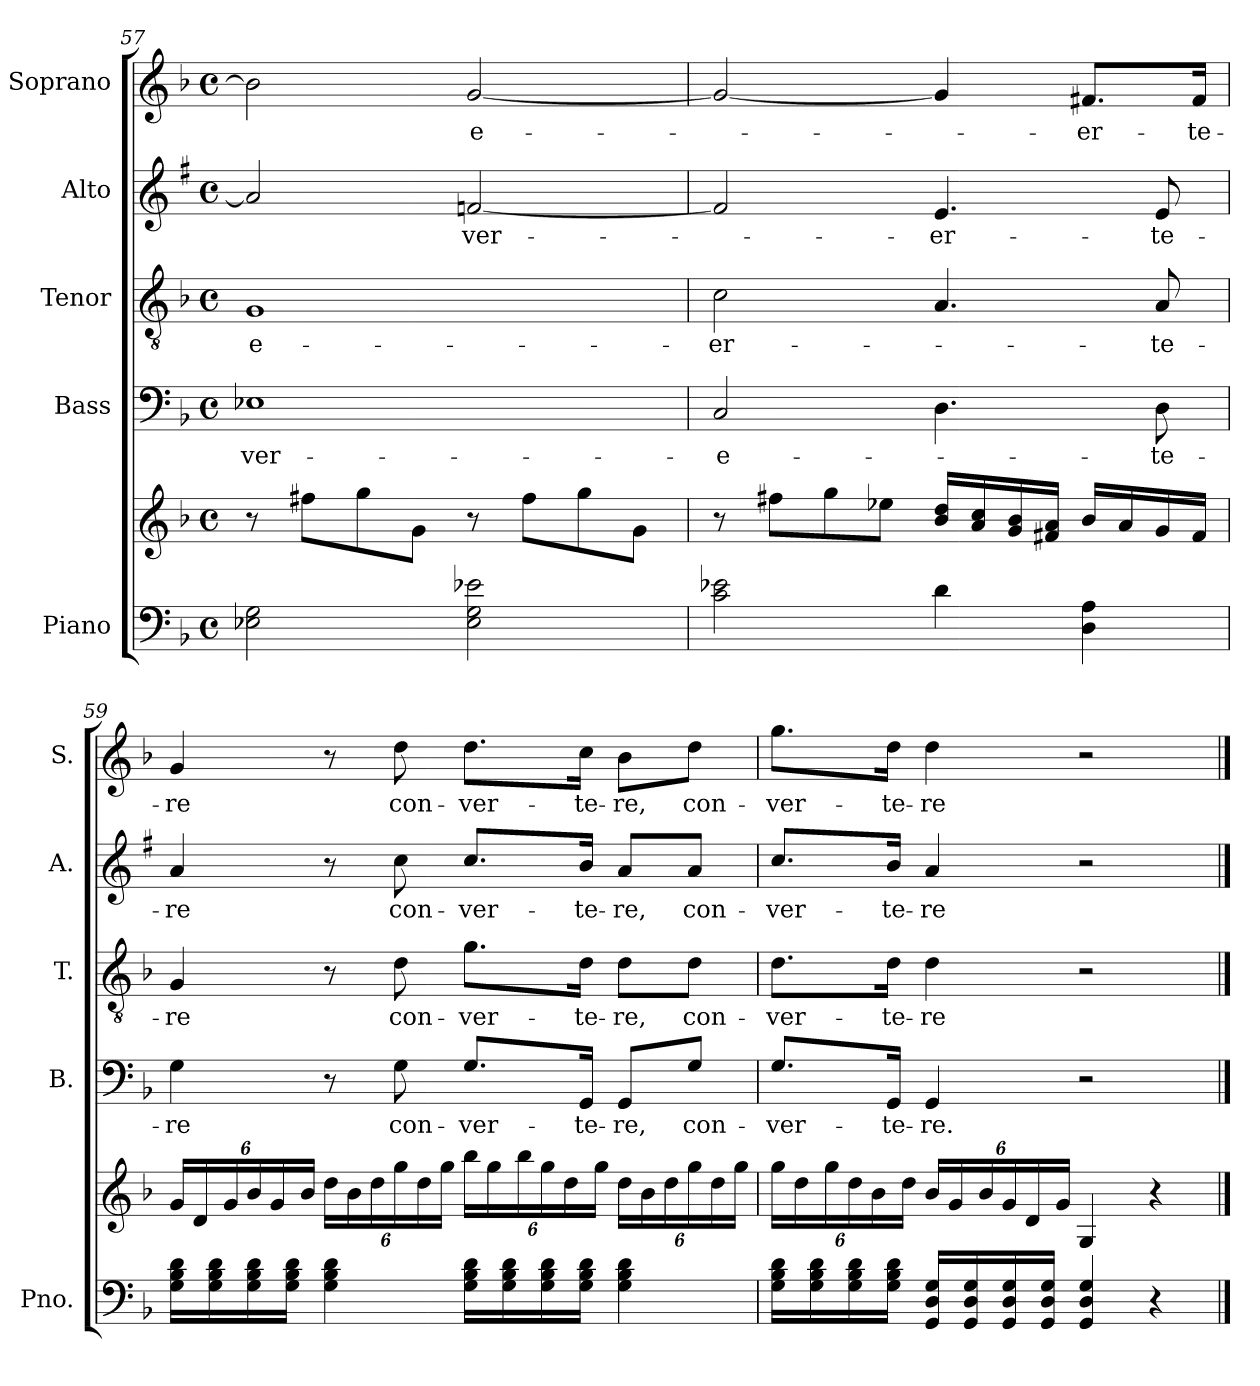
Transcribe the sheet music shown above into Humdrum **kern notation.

**kern	**kern	**kern	**text	**kern	**text	**kern	**text	**kern	**text
*part5	*part5	*part4	*part4	*part3	*part3	*part2	*part2	*part1	*part1
*staff6	*staff5	*staff4	*staff4	*staff3	*staff3	*staff2	*staff2	*staff1	*staff1
*I"Piano	*	*I"Bass	*	*I"Tenor	*	*I"Alto	*	*I"Soprano	*
*I'Pno.	*	*I'B.	*	*I'T.	*	*I'A.	*	*I'S.	*
!!LO:PB:g=z
*clefF4	*clefG2	*clefF4	*	*clefGv2	*	*clefG2	*	*clefG2	*
*	*	*	*	*	*	*ITrd1c2	*	*	*
*k[b-]	*k[b-]	*k[b-]	*	*k[b-]	*	*k[b-]	*	*k[b-]	*
*M4/4	*M4/4	*M4/4	*	*M4/4	*	*M4/4	*	*M4/4	*
*met(c)	*met(c)	*met(c)	*	*met(c)	*	*met(c)	*	*met(c)	*
=57	=57	=57	=57	=57	=57	=57	=57	=57	=57
!	!	!	!LO:LY:b	!	!LO:LY:b	!	!	!	!
2E-X\ 2G\	8r	1E-X	-ver-	1G	-e-	2g/]	.	2b-\]	.
.	8ff#X\L	.	.	.	.	.	.	.	.
.	8gg\	.	.	.	.	.	.	.	.
.	8g\J	.	.	.	.	.	.	.	.
!	!	!	!	!	!	!	!LO:LY:b	!	!LO:LY:b
2E-\ 2G\ 2e-X\	8r	.	.	.	.	[2e-X/	-ver-	[2g/	e-
.	8ff#\L	.	.	.	.	.	.	.	.
.	8gg\	.	.	.	.	.	.	.	.
.	8g\J	.	.	.	.	.	.	.	.
=58	=58	=58	=58	=58	=58	=58	=58	=58	=58
!	!	!	!LO:LY:b	!	!LO:LY:b	!	!	!	!
2c\ 2e-X\	8r	2C/	-e-	2c\	-er-	2e-/]	.	2g/_	.
.	8ff#X\L	.	.	.	.	.	.	.	.
.	8gg\	.	.	.	.	.	.	.	.
.	8ee-X\J	.	.	.	.	.	.	.	.
!	!	!	!	!	!	!	!LO:LY:b	!	!
4d\	16b-/ 16dd/LL	4.D\	.	4.A/	.	4.d/	-er-	4g/]	.
.	16a/ 16cc/	.	.	.	.	.	.	.	.
.	16g/ 16b-/	.	.	.	.	.	.	.	.
.	16f#X/ 16a/JJ	.	.	.	.	.	.	.	.
!	!	!	!	!	!	!	!	!	!LO:LY:b
4D\ 4A\	16b-/LL	.	.	.	.	.	.	8.f#X/L	-er-
.	16a/	.	.	.	.	.	.	.	.
!	!	!	!LO:LY:b	!	!LO:LY:b	!	!LO:LY:b	!	!
.	16g/	8D\	-te-	8A/	-te-	8d/	-te-	.	.
!	!	!	!	!	!	!	!	!	!LO:LY:b
.	16f#/JJ	.	.	.	.	.	.	16f#/Jk	-te-
!!LO:LB:g=z
=59	=59	=59	=59	=59	=59	=59	=59	=59	=59
*	*Xbrackettup	*	*	*	*	*	*	*	*
!	!	!	!LO:LY:b	!	!LO:LY:b	!	!LO:LY:b	!	!LO:LY:b
16G\ 16B-\ 16d\LL	24g/LL	4G\	-re	4G/	-re	4g/	-re	4g/	-re
.	24d/	.	.	.	.	.	.	.	.
16G\ 16B-\ 16d\	.	.	.	.	.	.	.	.	.
.	24g/	.	.	.	.	.	.	.	.
16G\ 16B-\ 16d\	24b-/	.	.	.	.	.	.	.	.
.	24g/	.	.	.	.	.	.	.	.
16G\ 16B-\ 16d\JJ	.	.	.	.	.	.	.	.	.
.	24b-/JJ	.	.	.	.	.	.	.	.
4G\ 4B-\ 4d\	24dd\LL	8r	.	8r	.	8r	.	8r	.
.	24b-\	.	.	.	.	.	.	.	.
.	24dd\	.	.	.	.	.	.	.	.
!	!	!	!LO:LY:b	!	!LO:LY:b	!	!LO:LY:b	!	!LO:LY:b
.	24gg\	8G\	con-	8d\	con-	8b-\	con-	8dd\	con-
.	24dd\	.	.	.	.	.	.	.	.
.	24gg\JJ	.	.	.	.	.	.	.	.
!	!	!	!LO:LY:b	!	!LO:LY:b	!	!LO:LY:b	!	!LO:LY:b
16G\ 16B-\ 16d\LL	24bb-\LL	8.G/L	-ver-	8.g\L	-ver-	8.b-/L	-ver-	8.dd\L	-ver-
.	24gg\	.	.	.	.	.	.	.	.
16G\ 16B-\ 16d\	.	.	.	.	.	.	.	.	.
.	24bb-\	.	.	.	.	.	.	.	.
16G\ 16B-\ 16d\	24gg\	.	.	.	.	.	.	.	.
.	24dd\	.	.	.	.	.	.	.	.
!	!	!	!LO:LY:b	!	!LO:LY:b	!	!LO:LY:b	!	!LO:LY:b
16G\ 16B-\ 16d\JJ	.	16GG/Jk	-te-	16d\Jk	-te-	16a/Jk	-te-	16cc\Jk	-te-
.	24gg\JJ	.	.	.	.	.	.	.	.
!	!	!	!LO:LY:b	!	!LO:LY:b	!	!LO:LY:b	!	!LO:LY:b
4G\ 4B-\ 4d\	24dd\LL	8GG/L	-re,	8d\L	-re,	8g/L	-re,	8b-\L	-re,
.	24b-\	.	.	.	.	.	.	.	.
.	24dd\	.	.	.	.	.	.	.	.
!	!	!	!LO:LY:b	!	!LO:LY:b	!	!LO:LY:b	!	!LO:LY:b
.	24gg\	8G/J	con-	8d\J	con-	8g/J	con-	8dd\J	con-
.	24dd\	.	.	.	.	.	.	.	.
.	24gg\JJ	.	.	.	.	.	.	.	.
!!LO:PB:g=z
=60	=60	=60	=60	=60	=60	=60	=60	=60	=60
!	!	!	!LO:LY:b	!	!LO:LY:b	!	!LO:LY:b	!	!LO:LY:b
16G\ 16B-\ 16d\LL	24gg\LL	8.G/L	-ver-	8.d\L	-ver-	8.b-/L	-ver-	8.gg\L	-ver-
.	24dd\	.	.	.	.	.	.	.	.
16G\ 16B-\ 16d\	.	.	.	.	.	.	.	.	.
.	24gg\	.	.	.	.	.	.	.	.
16G\ 16B-\ 16d\	24dd\	.	.	.	.	.	.	.	.
.	24b-\	.	.	.	.	.	.	.	.
!	!	!	!LO:LY:b	!	!LO:LY:b	!	!LO:LY:b	!	!LO:LY:b
16G\ 16B-\ 16d\JJ	.	16GG/Jk	-te-	16d\Jk	-te-	16a/Jk	-te-	16dd\Jk	-te-
.	24dd\JJ	.	.	.	.	.	.	.	.
!	!	!	!LO:LY:b	!	!LO:LY:b	!	!LO:LY:b	!	!LO:LY:b
16GG/ 16D/ 16G/LL	24b-/LL	4GG/	-re.	4d\	-re	4g/	-re	4dd\	-re
.	24g/	.	.	.	.	.	.	.	.
16GG/ 16D/ 16G/	.	.	.	.	.	.	.	.	.
.	24b-/	.	.	.	.	.	.	.	.
16GG/ 16D/ 16G/	24g/	.	.	.	.	.	.	.	.
.	24d/	.	.	.	.	.	.	.	.
16GG/ 16D/ 16G/JJ	.	.	.	.	.	.	.	.	.
.	24g/JJ	.	.	.	.	.	.	.	.
4GG/ 4D/ 4G/	4G/	2r	.	2r	.	2r	.	2r	.
4r	4r	.	.	.	.	.	.	.	.
==	==	==	==	==	==	==	==	==	==
*-	*-	*-	*-	*-	*-	*-	*-	*-	*-
